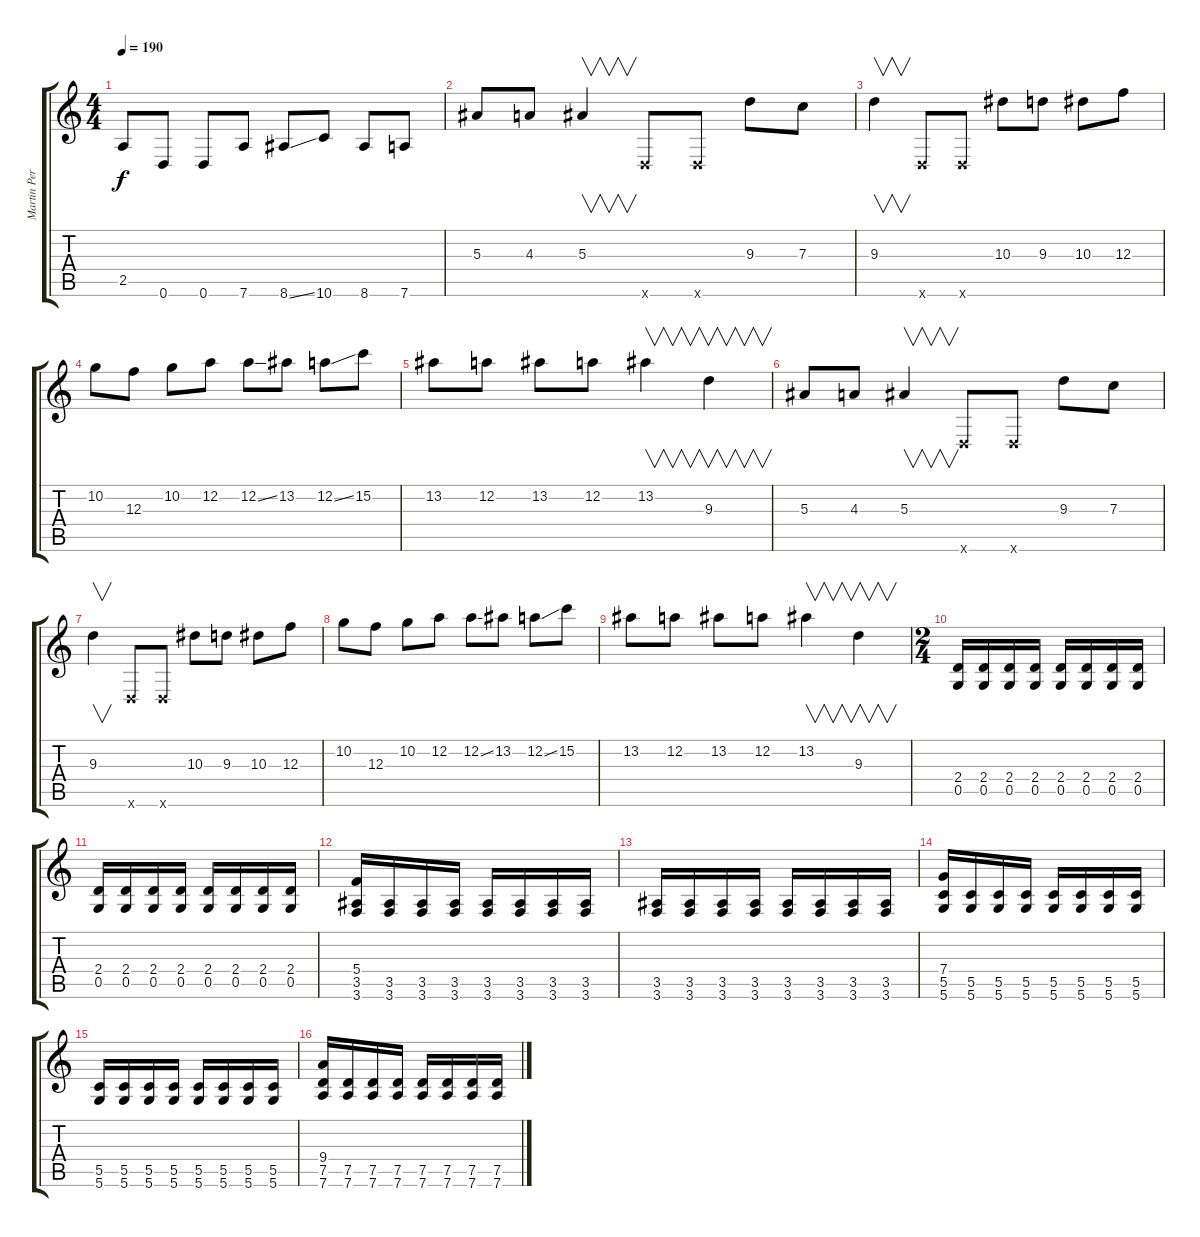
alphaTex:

\track ("Martin Persson" "Martin Per") {instrument distortionguitar}
\staff {score tabs}
\tuning (D4 A3 F3 C3 G2 D2) {hide}
\ts (4 4)
\tempo 190
\clef g2
\ks c
2.5.8{dy f} 0.6.8 0.6.8 7.6.8 8.6{ss}.8 10.6.8 8.6.8 7.6.8 |
5.3.8 4.3.8 5.3.4{v} 0.6{x}.8 0.6{x}.8 9.3.8 7.3.8 |
9.3.4{v} 0.6{x}.8 0.6{x}.8 10.3.8 9.3.8 10.3.8 12.3.8 |
10.2.8 12.3.8 10.2.8 12.2.8 12.2{ss}.8 13.2.8 12.2{ss}.8 15.2.8 |
13.2.8 12.2.8 13.2.8 12.2.8 13.2.4{v} 9.3.4{v} |
5.3.8 4.3.8 5.3.4{v} 0.6{x}.8 0.6{x}.8 9.3.8 7.3.8 |
9.3.4{v} 0.6{x}.8 0.6{x}.8 10.3.8 9.3.8 10.3.8 12.3.8 |
10.2.8 12.3.8 10.2.8 12.2.8 12.2{ss}.8 13.2.8 12.2{ss}.8 15.2.8 |
13.2.8 12.2.8 13.2.8 12.2.8 13.2.4{v} 9.3.4{v} |
\ts (2 4)
(2.4 0.5).16 (2.4 0.5).16 (2.4 0.5).16 (2.4 0.5).16 (2.4 0.5).16 (2.4 0.5).16 (2.4 0.5).16 (2.4 0.5).16 |
(2.4 0.5).16 (2.4 0.5).16 (2.4 0.5).16 (2.4 0.5).16 (2.4 0.5).16 (2.4 0.5).16 (2.4 0.5).16 (2.4 0.5).16 |
(5.4 3.5 3.6).16 (3.5 3.6).16 (3.5 3.6).16 (3.5 3.6).16 (3.5 3.6).16 (3.5 3.6).16 (3.5 3.6).16 (3.5 3.6).16 |
(3.5 3.6).16 (3.5 3.6).16 (3.5 3.6).16 (3.5 3.6).16 (3.5 3.6).16 (3.5 3.6).16 (3.5 3.6).16 (3.5 3.6).16 |
(7.4 5.5 5.6).16 (5.5 5.6).16 (5.5 5.6).16 (5.5 5.6).16 (5.5 5.6).16 (5.5 5.6).16 (5.5 5.6).16 (5.5 5.6).16 |
(5.5 5.6).16 (5.5 5.6).16 (5.5 5.6).16 (5.5 5.6).16 (5.5 5.6).16 (5.5 5.6).16 (5.5 5.6).16 (5.5 5.6).16 |
(9.4 7.5 7.6).16 (7.5 7.6).16 (7.5 7.6).16 (7.5 7.6).16 (7.5 7.6).16 (7.5 7.6).16 (7.5 7.6).16 (7.5 7.6).16
